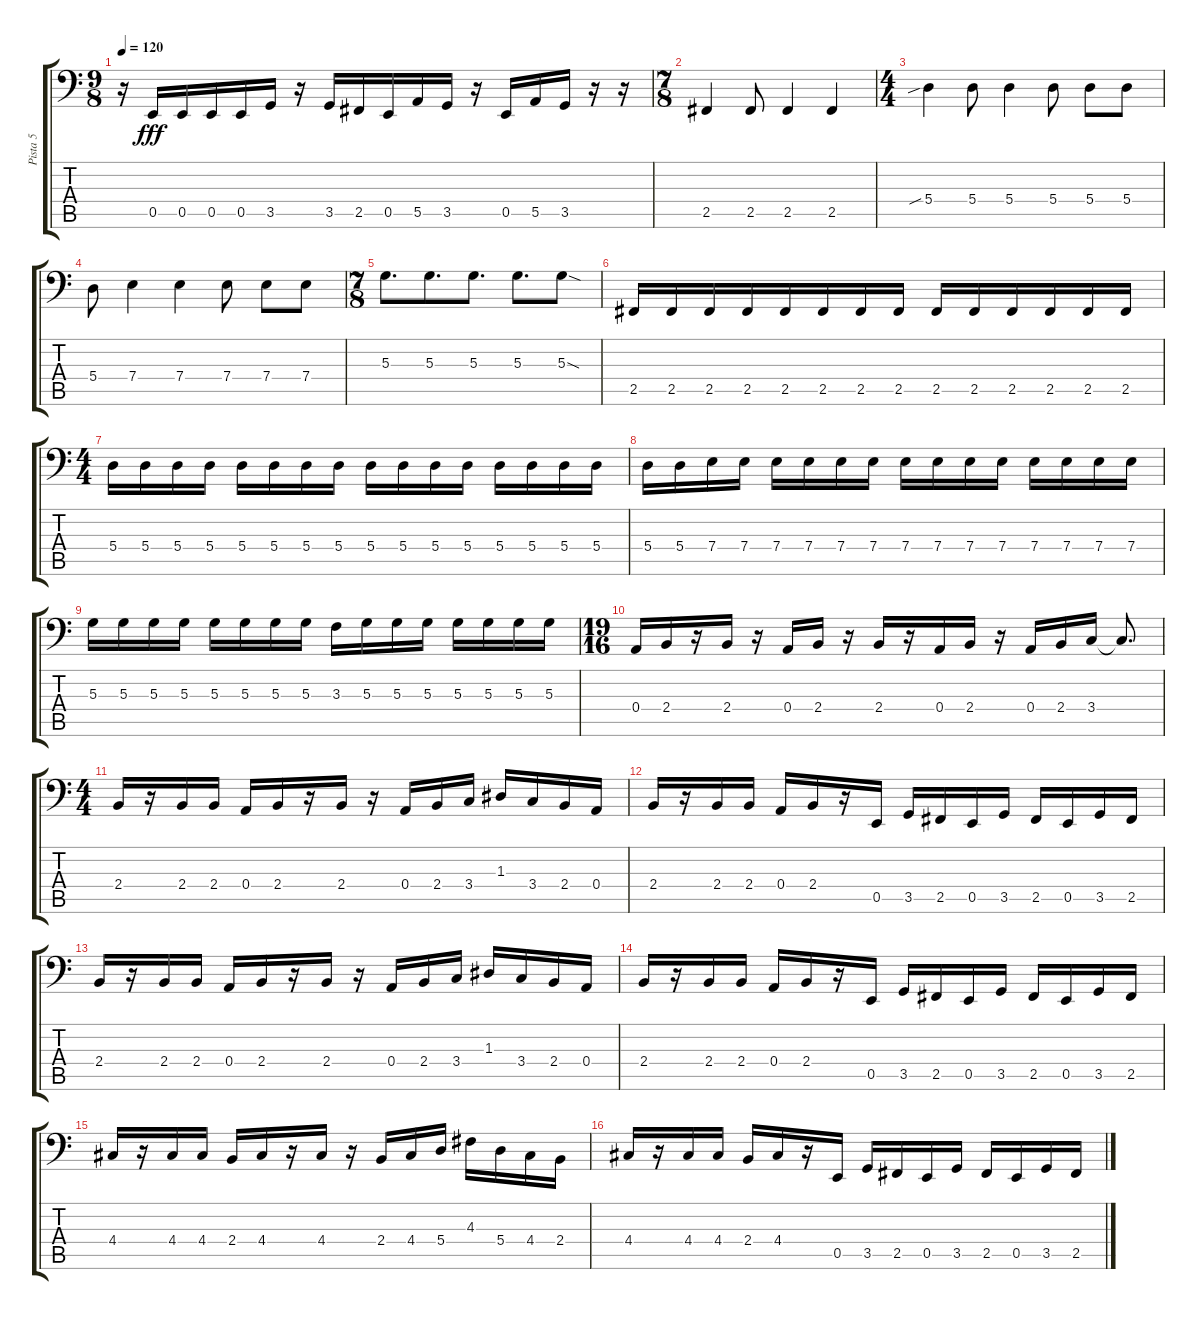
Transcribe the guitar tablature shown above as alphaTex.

\track ("Pista 5" "Pista 5") {instrument electricbassfinger}
\staff {score tabs}
\tuning (C3 G2 D2 A1 E1 B0) {hide}
\ts (9 8)
\tempo 120
\clef f4
\ks c
r.16{dy fff} 0.5.16 0.5.16 0.5.16 0.5.16 3.5.16 r.16 3.5.16 2.5.16 0.5.16 5.5.16 3.5.16 r.16 0.5.16 5.5.16 3.5.16 r.16 r.16 |
\ts (7 8)
2.5.4 2.5.8 2.5.4 2.5.4 |
\ts (4 4)
5.4{sib}.4 5.4.8 5.4.4 5.4.8 5.4.8 5.4.8 |
5.4.8 7.4.4 7.4.4 7.4.8 7.4.8 7.4.8 |
\ts (7 8)
5.3.8{d} 5.3.8{d} 5.3.8{d} 5.3.8{d} 5.3{sod}.8 |
2.5.16 2.5.16 2.5.16 2.5.16 2.5.16 2.5.16 2.5.16 2.5.16 2.5.16 2.5.16 2.5.16 2.5.16 2.5.16 2.5.16 |
\ts (4 4)
5.4.16 5.4.16 5.4.16 5.4.16 5.4.16 5.4.16 5.4.16 5.4.16 5.4.16 5.4.16 5.4.16 5.4.16 5.4.16 5.4.16 5.4.16 5.4.16 |
5.4.16 5.4.16 7.4.16 7.4.16 7.4.16 7.4.16 7.4.16 7.4.16 7.4.16 7.4.16 7.4.16 7.4.16 7.4.16 7.4.16 7.4.16 7.4.16 |
5.3.16 5.3.16 5.3.16 5.3.16 5.3.16 5.3.16 5.3.16 5.3.16 3.3.16 5.3.16 5.3.16 5.3.16 5.3.16 5.3.16 5.3.16 5.3.16 |
\ts (19 16)
0.4.16 2.4.16 r.16 2.4.16 r.16 0.4.16 2.4.16 r.16 2.4.16 r.16 0.4.16 2.4.16 r.16 0.4.16 2.4.16 3.4.16 3.4{t}.8{d} |
\ts (4 4)
2.4.16 r.16 2.4.16 2.4.16 0.4.16 2.4.16 r.16 2.4.16 r.16 0.4.16 2.4.16 3.4.16 1.3.16 3.4.16 2.4.16 0.4.16 |
2.4.16 r.16 2.4.16 2.4.16 0.4.16 2.4.16 r.16 0.5.16 3.5.16 2.5.16 0.5.16 3.5.16 2.5.16 0.5.16 3.5.16 2.5.16 |
2.4.16 r.16 2.4.16 2.4.16 0.4.16 2.4.16 r.16 2.4.16 r.16 0.4.16 2.4.16 3.4.16 1.3.16 3.4.16 2.4.16 0.4.16 |
2.4.16 r.16 2.4.16 2.4.16 0.4.16 2.4.16 r.16 0.5.16 3.5.16 2.5.16 0.5.16 3.5.16 2.5.16 0.5.16 3.5.16 2.5.16 |
4.4.16 r.16 4.4.16 4.4.16 2.4.16 4.4.16 r.16 4.4.16 r.16 2.4.16 4.4.16 5.4.16 4.3.16 5.4.16 4.4.16 2.4.16 |
4.4.16 r.16 4.4.16 4.4.16 2.4.16 4.4.16 r.16 0.5.16 3.5.16 2.5.16 0.5.16 3.5.16 2.5.16 0.5.16 3.5.16 2.5.16
